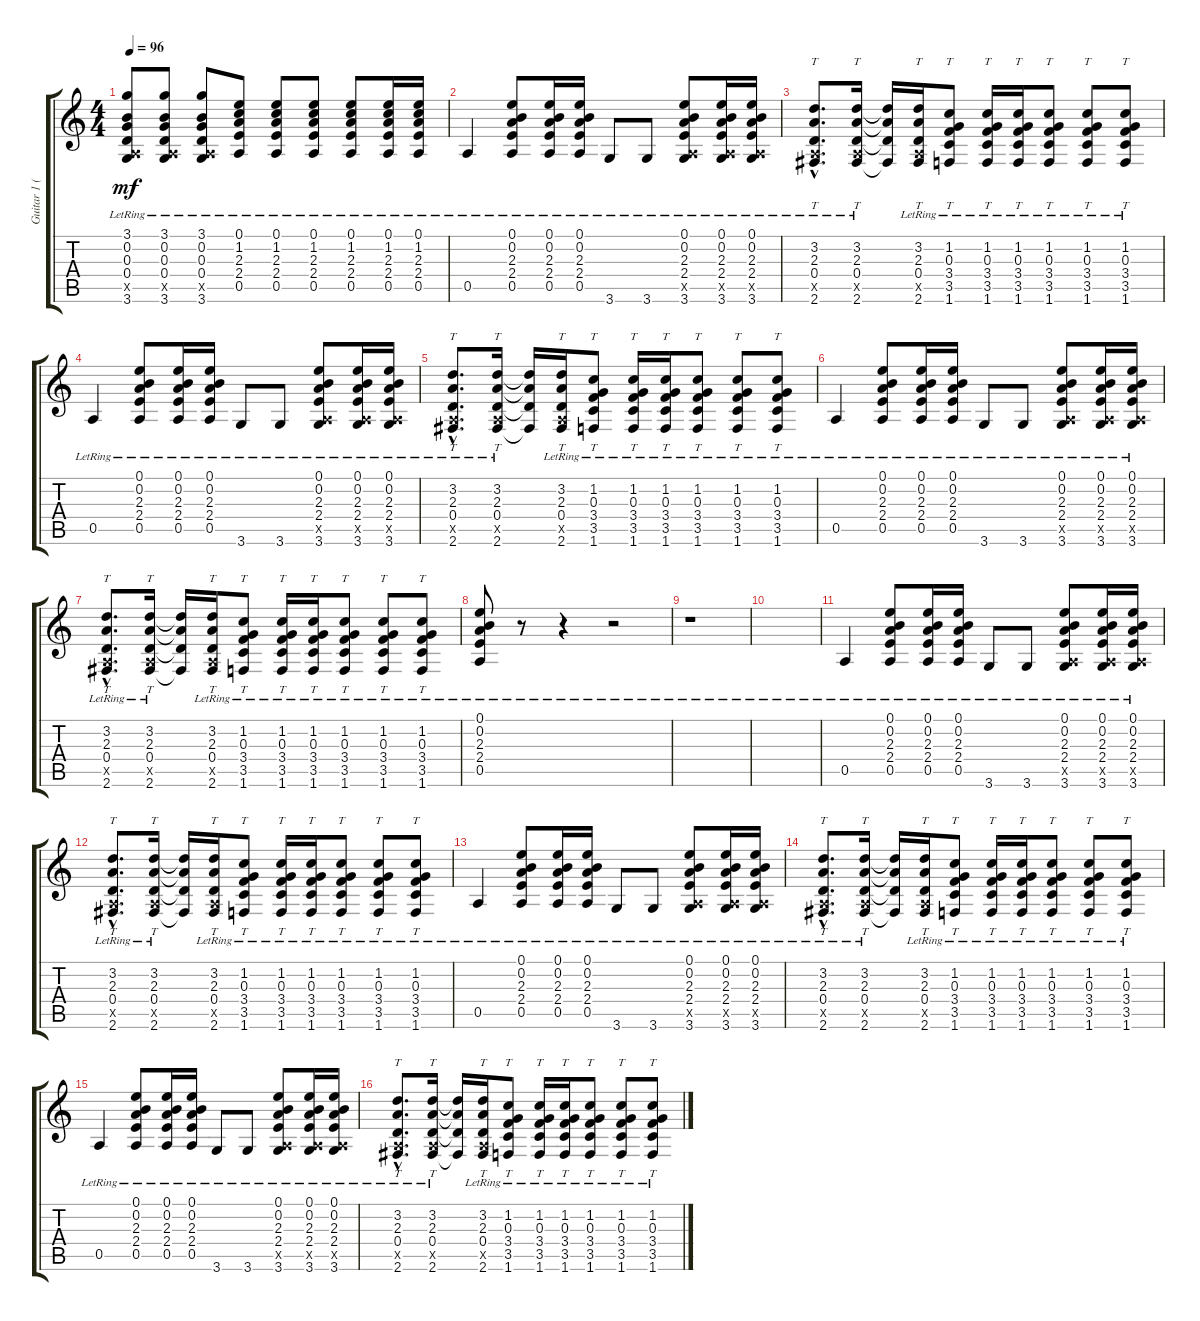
\track ("Guitar 1 (Acoustic)" "Guitar 1 (") {instrument acousticguitarsteel}
\staff {score tabs}
\tuning (E4 B3 G3 D3 A2 E2) {hide}
\ts (4 4)
\tempo 96
\clef g2
\ks c
(3.1{lr} 0.2{lr} 0.3{lr} 0.4{lr} 0.5{x} 3.6{lr}).8{dy mf} (3.1{lr} 0.2{lr} 0.3{lr} 0.4{lr} 0.5{x} 3.6{lr}).8 (3.1{lr} 0.2{lr} 0.3{lr} 0.4{lr} 0.5{x} 3.6{lr}).8 (0.1{lr} 1.2{lr} 2.3{lr} 2.4{lr} 0.5{lr}).8 (0.1{lr} 1.2{lr} 2.3{lr} 2.4{lr} 0.5{lr}).8 (0.1{lr} 1.2{lr} 2.3{lr} 2.4{lr} 0.5{lr}).8 (0.1{lr} 1.2{lr} 2.3{lr} 2.4{lr} 0.5{lr}).8 (0.1{lr} 1.2{lr} 2.3{lr} 2.4{lr} 0.5{lr}).16 (0.1{lr} 1.2{lr} 2.3{lr} 2.4{lr} 0.5{lr}).16 |
0.5{lr}.4 (0.1{lr} 0.2{lr} 2.3{lr} 2.4{lr} 0.5{lr}).8 (0.1{lr} 0.2{lr} 2.3{lr} 2.4{lr} 0.5{lr}).16 (0.1{lr} 0.2{lr} 2.3{lr} 2.4{lr} 0.5{lr}).16 3.6{lr}.8 3.6{lr}.8 (0.1{lr} 0.2{lr} 2.3{lr} 2.4{lr} 0.5{x} 3.6{lr}).8 (0.1{lr} 0.2{lr} 2.3{lr} 2.4{lr} 0.5{x} 3.6{lr}).16 (0.1{lr} 0.2{lr} 2.3{lr} 2.4{lr} 0.5{x} 3.6{lr}).16 |
(3.2{hac lr} 2.3{hac lr} 0.4{hac lr} 0.5{hac x} 2.6{hac lr}).8{tt d} (3.2{lr} 2.3{lr} 0.4{lr} 0.5{x} 2.6{lr}).16{tt} (3.2{t} 2.3{t} 0.4{t} 2.6{t}).16 (3.2{lr} 2.3{lr} 0.4{lr} 0.5{x} 2.6{lr}).16{tt} (1.2{lr} 0.3{lr} 3.4{lr} 3.5{lr} 1.6{lr}).8{tt} (1.2{lr} 0.3{lr} 3.4{lr} 3.5{lr} 1.6{lr}).16{tt} (1.2{lr} 0.3{lr} 3.4{lr} 3.5{lr} 1.6{lr}).16{tt} (1.2{lr} 0.3{lr} 3.4{lr} 3.5{lr} 1.6{lr}).8{tt} (1.2{lr} 0.3{lr} 3.4{lr} 3.5{lr} 1.6{lr}).8{tt} (1.2{lr} 0.3{lr} 3.4{lr} 3.5{lr} 1.6{lr}).8{tt} |
0.5{lr}.4 (0.1{lr} 0.2{lr} 2.3{lr} 2.4{lr} 0.5{lr}).8 (0.1{lr} 0.2{lr} 2.3{lr} 2.4{lr} 0.5{lr}).16 (0.1{lr} 0.2{lr} 2.3{lr} 2.4{lr} 0.5{lr}).16 3.6{lr}.8 3.6{lr}.8 (0.1{lr} 0.2{lr} 2.3{lr} 2.4{lr} 0.5{x} 3.6{lr}).8 (0.1{lr} 0.2{lr} 2.3{lr} 2.4{lr} 0.5{x} 3.6{lr}).16 (0.1{lr} 0.2{lr} 2.3{lr} 2.4{lr} 0.5{x} 3.6{lr}).16 |
(3.2{hac lr} 2.3{hac lr} 0.4{hac lr} 0.5{hac x} 2.6{hac lr}).8{tt d} (3.2{lr} 2.3{lr} 0.4{lr} 0.5{x} 2.6{lr}).16{tt} (3.2{t} 2.3{t} 0.4{t} 2.6{t}).16 (3.2{lr} 2.3{lr} 0.4{lr} 0.5{x} 2.6{lr}).16{tt} (1.2{lr} 0.3{lr} 3.4{lr} 3.5{lr} 1.6{lr}).8{tt} (1.2{lr} 0.3{lr} 3.4{lr} 3.5{lr} 1.6{lr}).16{tt} (1.2{lr} 0.3{lr} 3.4{lr} 3.5{lr} 1.6{lr}).16{tt} (1.2{lr} 0.3{lr} 3.4{lr} 3.5{lr} 1.6{lr}).8{tt} (1.2{lr} 0.3{lr} 3.4{lr} 3.5{lr} 1.6{lr}).8{tt} (1.2{lr} 0.3{lr} 3.4{lr} 3.5{lr} 1.6{lr}).8{tt} |
0.5{lr}.4 (0.1{lr} 0.2{lr} 2.3{lr} 2.4{lr} 0.5{lr}).8 (0.1{lr} 0.2{lr} 2.3{lr} 2.4{lr} 0.5{lr}).16 (0.1{lr} 0.2{lr} 2.3{lr} 2.4{lr} 0.5{lr}).16 3.6{lr}.8 3.6{lr}.8 (0.1{lr} 0.2{lr} 2.3{lr} 2.4{lr} 0.5{x} 3.6{lr}).8 (0.1{lr} 0.2{lr} 2.3{lr} 2.4{lr} 0.5{x} 3.6{lr}).16 (0.1{lr} 0.2{lr} 2.3{lr} 2.4{lr} 0.5{x} 3.6{lr}).16 |
(3.2{hac lr} 2.3{hac lr} 0.4{hac lr} 0.5{hac x} 2.6{hac lr}).8{tt d} (3.2{lr} 2.3{lr} 0.4{lr} 0.5{x} 2.6{lr}).16{tt} (3.2{t} 2.3{t} 0.4{t} 2.6{t}).16 (3.2{lr} 2.3{lr} 0.4{lr} 0.5{x} 2.6{lr}).16{tt} (1.2{lr} 0.3{lr} 3.4{lr} 3.5{lr} 1.6{lr}).8{tt} (1.2{lr} 0.3{lr} 3.4{lr} 3.5{lr} 1.6{lr}).16{tt} (1.2{lr} 0.3{lr} 3.4{lr} 3.5{lr} 1.6{lr}).16{tt} (1.2{lr} 0.3{lr} 3.4{lr} 3.5{lr} 1.6{lr}).8{tt} (1.2{lr} 0.3{lr} 3.4{lr} 3.5{lr} 1.6{lr}).8{tt} (1.2{lr} 0.3{lr} 3.4{lr} 3.5{lr} 1.6{lr}).8{tt} |
(0.1{lr} 0.2{lr} 2.3{lr} 2.4{lr} 0.5{lr}).8 r.8 r.4 r.2 |
r.1 |
|
0.5{lr}.4 (0.1{lr} 0.2{lr} 2.3{lr} 2.4{lr} 0.5{lr}).8 (0.1{lr} 0.2{lr} 2.3{lr} 2.4{lr} 0.5{lr}).16 (0.1{lr} 0.2{lr} 2.3{lr} 2.4{lr} 0.5{lr}).16 3.6{lr}.8 3.6{lr}.8 (0.1{lr} 0.2{lr} 2.3{lr} 2.4{lr} 0.5{x} 3.6{lr}).8 (0.1{lr} 0.2{lr} 2.3{lr} 2.4{lr} 0.5{x} 3.6{lr}).16 (0.1{lr} 0.2{lr} 2.3{lr} 2.4{lr} 0.5{x} 3.6{lr}).16 |
(3.2{hac lr} 2.3{hac lr} 0.4{hac lr} 0.5{hac x} 2.6{hac lr}).8{tt d} (3.2{lr} 2.3{lr} 0.4{lr} 0.5{x} 2.6{lr}).16{tt} (3.2{t} 2.3{t} 0.4{t} 2.6{t}).16 (3.2{lr} 2.3{lr} 0.4{lr} 0.5{x} 2.6{lr}).16{tt} (1.2{lr} 0.3{lr} 3.4{lr} 3.5{lr} 1.6{lr}).8{tt} (1.2{lr} 0.3{lr} 3.4{lr} 3.5{lr} 1.6{lr}).16{tt} (1.2{lr} 0.3{lr} 3.4{lr} 3.5{lr} 1.6{lr}).16{tt} (1.2{lr} 0.3{lr} 3.4{lr} 3.5{lr} 1.6{lr}).8{tt} (1.2{lr} 0.3{lr} 3.4{lr} 3.5{lr} 1.6{lr}).8{tt} (1.2{lr} 0.3{lr} 3.4{lr} 3.5{lr} 1.6{lr}).8{tt} |
0.5{lr}.4 (0.1{lr} 0.2{lr} 2.3{lr} 2.4{lr} 0.5{lr}).8 (0.1{lr} 0.2{lr} 2.3{lr} 2.4{lr} 0.5{lr}).16 (0.1{lr} 0.2{lr} 2.3{lr} 2.4{lr} 0.5{lr}).16 3.6{lr}.8 3.6{lr}.8 (0.1{lr} 0.2{lr} 2.3{lr} 2.4{lr} 0.5{x} 3.6{lr}).8 (0.1{lr} 0.2{lr} 2.3{lr} 2.4{lr} 0.5{x} 3.6{lr}).16 (0.1{lr} 0.2{lr} 2.3{lr} 2.4{lr} 0.5{x} 3.6{lr}).16 |
(3.2{hac lr} 2.3{hac lr} 0.4{hac lr} 0.5{hac x} 2.6{hac lr}).8{tt d} (3.2{lr} 2.3{lr} 0.4{lr} 0.5{x} 2.6{lr}).16{tt} (3.2{t} 2.3{t} 0.4{t} 2.6{t}).16 (3.2{lr} 2.3{lr} 0.4{lr} 0.5{x} 2.6{lr}).16{tt} (1.2{lr} 0.3{lr} 3.4{lr} 3.5{lr} 1.6{lr}).8{tt} (1.2{lr} 0.3{lr} 3.4{lr} 3.5{lr} 1.6{lr}).16{tt} (1.2{lr} 0.3{lr} 3.4{lr} 3.5{lr} 1.6{lr}).16{tt} (1.2{lr} 0.3{lr} 3.4{lr} 3.5{lr} 1.6{lr}).8{tt} (1.2{lr} 0.3{lr} 3.4{lr} 3.5{lr} 1.6{lr}).8{tt} (1.2{lr} 0.3{lr} 3.4{lr} 3.5{lr} 1.6{lr}).8{tt} |
0.5{lr}.4 (0.1{lr} 0.2{lr} 2.3{lr} 2.4{lr} 0.5{lr}).8 (0.1{lr} 0.2{lr} 2.3{lr} 2.4{lr} 0.5{lr}).16 (0.1{lr} 0.2{lr} 2.3{lr} 2.4{lr} 0.5{lr}).16 3.6{lr}.8 3.6{lr}.8 (0.1{lr} 0.2{lr} 2.3{lr} 2.4{lr} 0.5{x} 3.6{lr}).8 (0.1{lr} 0.2{lr} 2.3{lr} 2.4{lr} 0.5{x} 3.6{lr}).16 (0.1{lr} 0.2{lr} 2.3{lr} 2.4{lr} 0.5{x} 3.6{lr}).16 |
(3.2{hac lr} 2.3{hac lr} 0.4{hac lr} 0.5{hac x} 2.6{hac lr}).8{tt d} (3.2{lr} 2.3{lr} 0.4{lr} 0.5{x} 2.6{lr}).16{tt} (3.2{t} 2.3{t} 0.4{t} 2.6{t}).16 (3.2{lr} 2.3{lr} 0.4{lr} 0.5{x} 2.6{lr}).16{tt} (1.2{lr} 0.3{lr} 3.4{lr} 3.5{lr} 1.6{lr}).8{tt} (1.2{lr} 0.3{lr} 3.4{lr} 3.5{lr} 1.6{lr}).16{tt} (1.2{lr} 0.3{lr} 3.4{lr} 3.5{lr} 1.6{lr}).16{tt} (1.2{lr} 0.3{lr} 3.4{lr} 3.5{lr} 1.6{lr}).8{tt} (1.2{lr} 0.3{lr} 3.4{lr} 3.5{lr} 1.6{lr}).8{tt} (1.2{lr} 0.3{lr} 3.4{lr} 3.5{lr} 1.6{lr}).8{tt}
